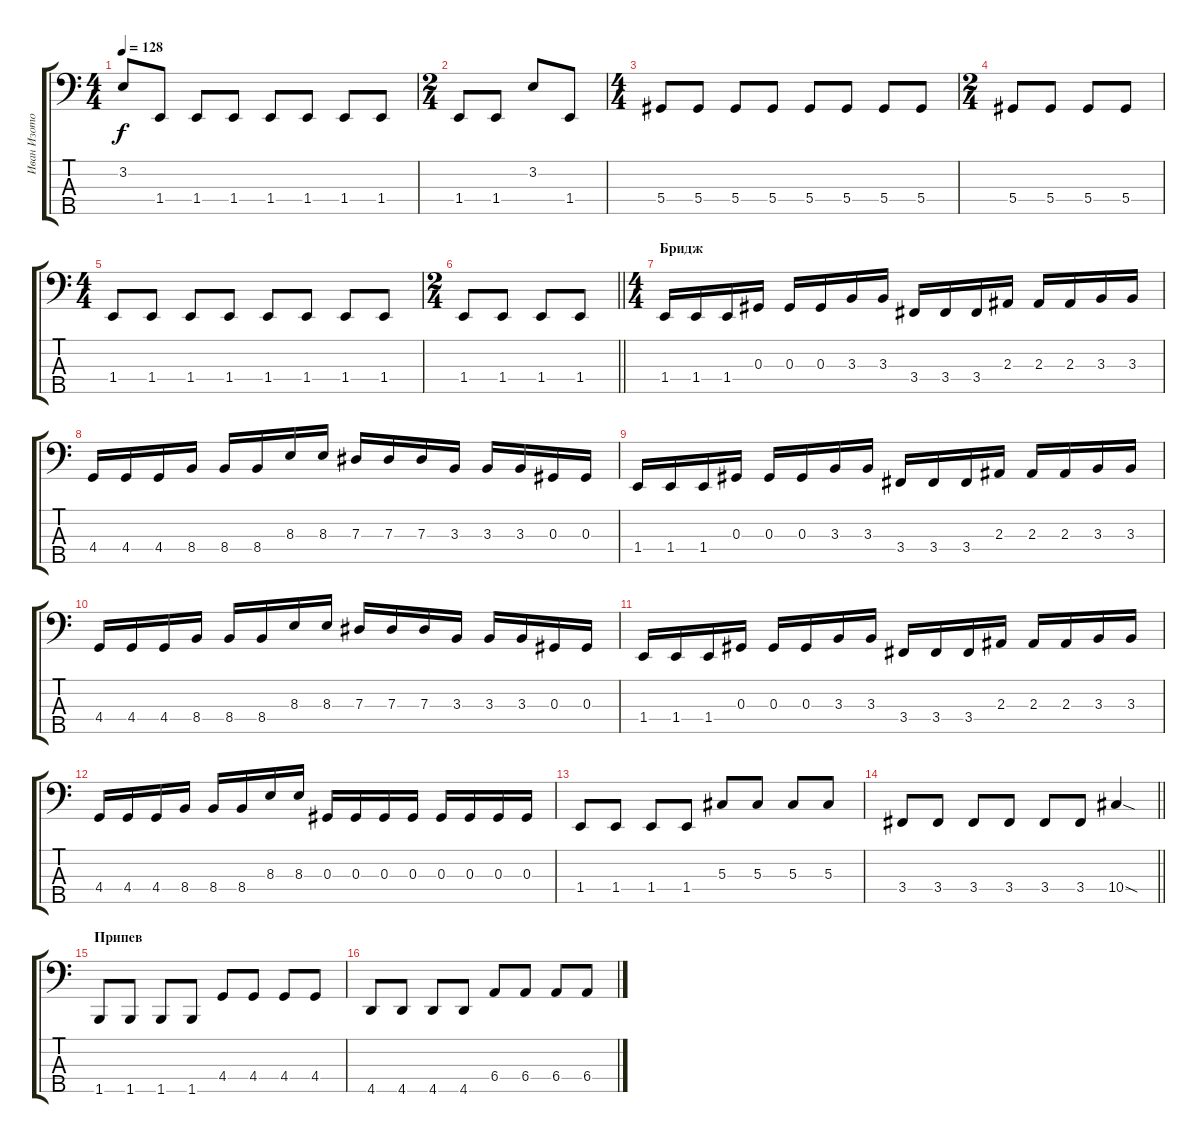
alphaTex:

\track ("Иван Изотов" "Иван Изото") {instrument electricbassfinger}
\staff {score tabs}
\tuning (Gb2 Db2 Ab1 Eb1 Bb0) {hide}
\ts (4 4)
\tempo 128
\clef f4
\ks c
3.2.8{dy f} 1.4.8 1.4.8 1.4.8 1.4.8 1.4.8 1.4.8 1.4.8 |
\ts (2 4)
1.4.8 1.4.8 3.2.8 1.4.8 |
\ts (4 4)
5.4.8 5.4.8 5.4.8 5.4.8 5.4.8 5.4.8 5.4.8 5.4.8 |
\ts (2 4)
5.4.8 5.4.8 5.4.8 5.4.8 |
\ts (4 4)
1.4.8 1.4.8 1.4.8 1.4.8 1.4.8 1.4.8 1.4.8 1.4.8 |
\ts (2 4)
\barLineRight lightlight
1.4.8 1.4.8 1.4.8 1.4.8 |
\ts (4 4)
\section ("" "Бридж")
1.4.16 1.4.16 1.4.16 0.3.16 0.3.16 0.3.16 3.3.16 3.3.16 3.4.16 3.4.16 3.4.16 2.3.16 2.3.16 2.3.16 3.3.16 3.3.16 |
4.4.16 4.4.16 4.4.16 8.4.16 8.4.16 8.4.16 8.3.16 8.3.16 7.3.16 7.3.16 7.3.16 3.3.16 3.3.16 3.3.16 0.3.16 0.3.16 |
1.4.16 1.4.16 1.4.16 0.3.16 0.3.16 0.3.16 3.3.16 3.3.16 3.4.16 3.4.16 3.4.16 2.3.16 2.3.16 2.3.16 3.3.16 3.3.16 |
4.4.16 4.4.16 4.4.16 8.4.16 8.4.16 8.4.16 8.3.16 8.3.16 7.3.16 7.3.16 7.3.16 3.3.16 3.3.16 3.3.16 0.3.16 0.3.16 |
1.4.16 1.4.16 1.4.16 0.3.16 0.3.16 0.3.16 3.3.16 3.3.16 3.4.16 3.4.16 3.4.16 2.3.16 2.3.16 2.3.16 3.3.16 3.3.16 |
4.4.16 4.4.16 4.4.16 8.4.16 8.4.16 8.4.16 8.3.16 8.3.16 0.3.16 0.3.16 0.3.16 0.3.16 0.3.16 0.3.16 0.3.16 0.3.16 |
1.4.8 1.4.8 1.4.8 1.4.8 5.3.8 5.3.8 5.3.8 5.3.8 |
\barLineRight lightlight
3.4.8 3.4.8 3.4.8 3.4.8 3.4.8 3.4.8 10.4{sod}.4 |
\section ("" "Припев")
1.5.8 1.5.8 1.5.8 1.5.8 4.4.8 4.4.8 4.4.8 4.4.8 |
4.5.8 4.5.8 4.5.8 4.5.8 6.4.8 6.4.8 6.4.8 6.4.8
